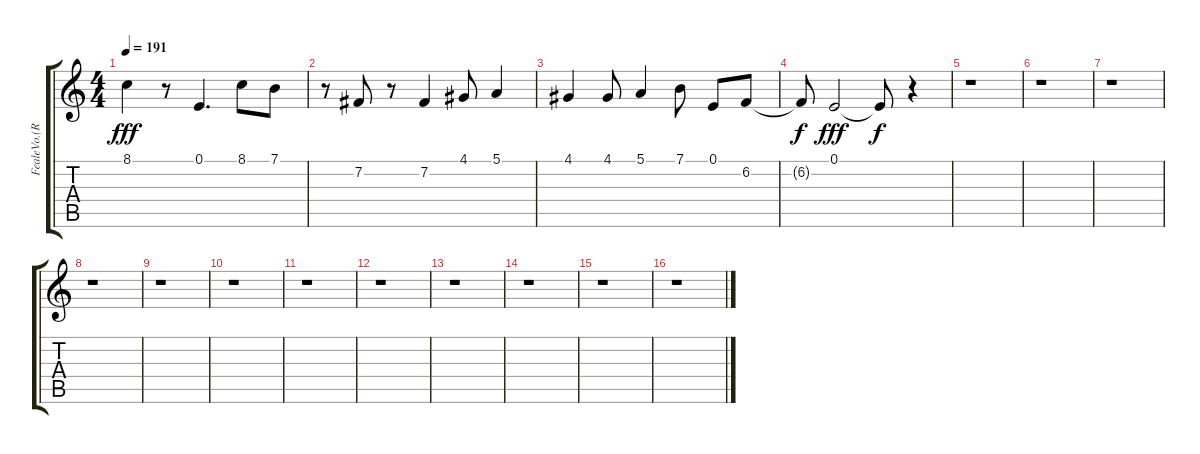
\track ("FealeVo.(Rch.)" "FealeVo.(R") {instrument tenorsax}
\staff {score tabs}
\tuning (E4 B3 G3 D3 A2 E2) {hide}
\ts (4 4)
\tempo 191
\clef g2
\ks c
8.1.4{dy fff} r.8 0.1.4{d} 8.1.8 7.1.8 |
r.8 7.2.8 r.8 7.2.4 4.1.8 5.1.4 |
4.1.4 4.1.8 5.1.4 7.1.8 0.1.8 6.2.8 |
6.2{t}.8{dy f} 0.1.2{dy fff} 0.1{t}.8{dy f} r.4 |
r.1 |
r.1 |
r.1 |
r.1 |
r.1 |
r.1 |
r.1 |
r.1 |
r.1 |
r.1 |
r.1 |
r.1
